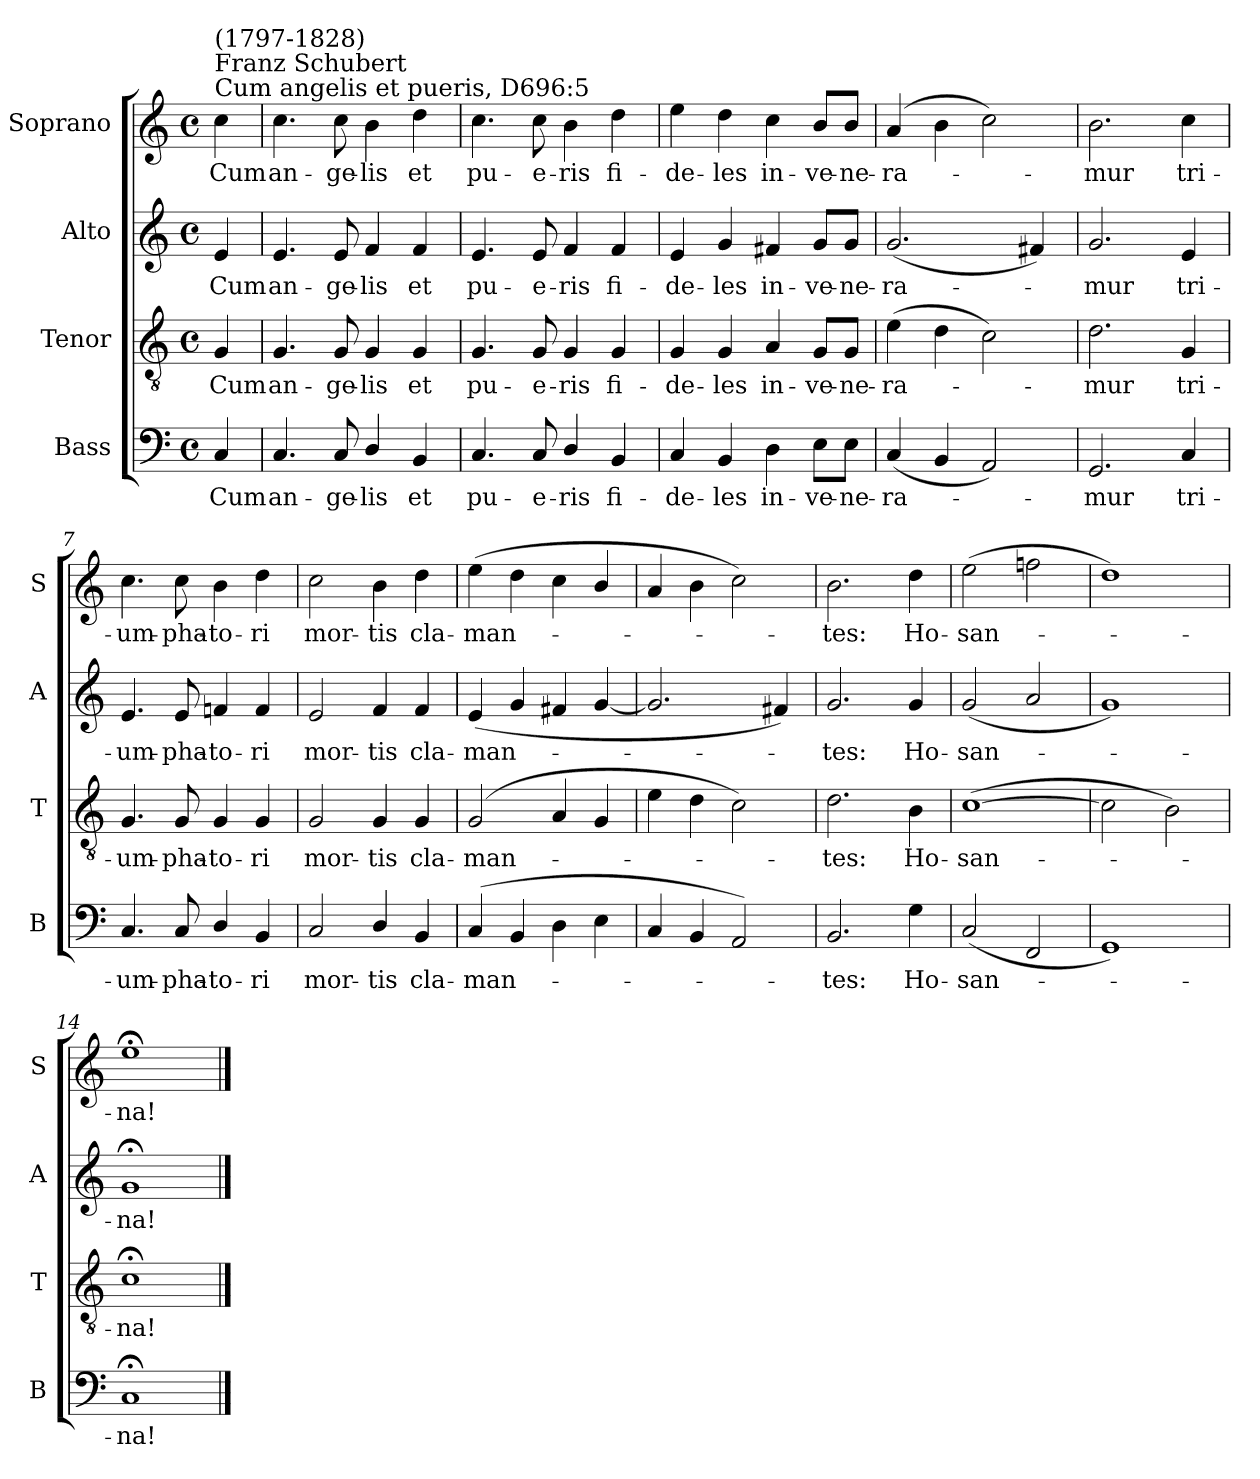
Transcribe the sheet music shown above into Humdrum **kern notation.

**kern	**text	**kern	**text	**kern	**text	**kern	**text
*part4	*part4	*part3	*part3	*part2	*part2	*part1	*part1
*staff4	*staff4	*staff3	*staff3	*staff2	*staff2	*staff1	*staff1
*I"Bass	*	*I"Tenor	*	*I"Alto	*	*I"Soprano	*
*I'B	*	*I'T	*	*I'A	*	*I'S	*
*clefF4	*	*clefGv2	*	*clefG2	*	*clefG2	*
*k[]	*	*k[]	*	*k[]	*	*k[]	*
*M4/4	*	*M4/4	*	*M4/4	*	*M4/4	*
*met(c)	*	*met(c)	*	*met(c)	*	*met(c)	*
*MM96	*	*MM96	*	*MM96	*	*MM96	*
=1	=1	=1	=1	=1	=1	=1	=1
!	!	!	!	!	!	!LO:TX:a:t=Cum angelis et pueris, D696&colon;5	!
!	!	!	!	!	!	!LO:TX:a:t=Franz Schubert	!
!	!	!	!	!	!	!LO:TX:a:t=(1797-1828)	!
!	!LO:LY:b	!	!LO:LY:b	!	!LO:LY:b	!	!LO:LY:b
4C/	Cum	4G/	Cum	4e/	Cum	4cc\	Cum
=2	=2	=2	=2	=2	=2	=2	=2
!	!LO:LY:b	!	!LO:LY:b	!	!LO:LY:b	!	!LO:LY:b
4.C/	an-	4.G/	an-	4.e/	an-	4.cc\	an-
!	!LO:LY:b	!	!LO:LY:b	!	!LO:LY:b	!	!LO:LY:b
8C/	-ge-	8G/	-ge-	8e/	-ge-	8cc\	-ge-
!	!LO:LY:b	!	!LO:LY:b	!	!LO:LY:b	!	!LO:LY:b
4D/	-lis	4G/	-lis	4f/	-lis	4b\	-lis
!	!LO:LY:b	!	!LO:LY:b	!	!LO:LY:b	!	!LO:LY:b
4BB/	et	4G/	et	4f/	et	4dd\	et
=3	=3	=3	=3	=3	=3	=3	=3
!	!LO:LY:b	!	!LO:LY:b	!	!LO:LY:b	!	!LO:LY:b
4.C/	pu-	4.G/	pu-	4.e/	pu-	4.cc\	pu-
!	!LO:LY:b	!	!LO:LY:b	!	!LO:LY:b	!	!LO:LY:b
8C/	-e-	8G/	-e-	8e/	-e-	8cc\	-e-
!	!LO:LY:b	!	!LO:LY:b	!	!LO:LY:b	!	!LO:LY:b
4D/	-ris	4G/	-ris	4f/	-ris	4b\	-ris
!	!LO:LY:b	!	!LO:LY:b	!	!LO:LY:b	!	!LO:LY:b
4BB/	fi-	4G/	fi-	4f/	fi-	4dd\	fi-
=4	=4	=4	=4	=4	=4	=4	=4
!	!LO:LY:b	!	!LO:LY:b	!	!LO:LY:b	!	!LO:LY:b
4C/	-de-	4G/	-de-	4e/	-de-	4ee\	-de-
!	!LO:LY:b	!	!LO:LY:b	!	!LO:LY:b	!	!LO:LY:b
4BB/	-les	4G/	-les	4g/	-les	4dd\	-les
!	!LO:LY:b	!	!LO:LY:b	!	!LO:LY:b	!	!LO:LY:b
4D\	in-	4A/	in-	4f#X/	in-	4cc\	in-
!	!LO:LY:b	!	!LO:LY:b	!	!LO:LY:b	!	!LO:LY:b
8E\L	-ve-	8G/L	-ve-	8g/L	-ve-	8b/L	-ve-
!	!LO:LY:b	!	!LO:LY:b	!	!LO:LY:b	!	!LO:LY:b
8E\J	-ne-	8G/J	-ne-	8g/J	-ne-	8b/J	-ne-
=5	=5	=5	=5	=5	=5	=5	=5
!	!LO:LY:b	!	!LO:LY:b	!	!LO:LY:b	!	!LO:LY:b
(<4C/	-ra-	(>4e\	-ra-	(<2.g/	-ra-	(>4a/	-ra-
4BB/	.	4d\	.	.	.	4b\	.
2AA/)	.	2c\)	.	.	.	2cc\)	.
.	.	.	.	4f#X/)	.	.	.
!!LO:LB:g=z
=6	=6	=6	=6	=6	=6	=6	=6
!	!LO:LY:b	!	!LO:LY:b	!	!LO:LY:b	!	!LO:LY:b
2.GG/	mur	2.d\	mur	2.g/	mur	2.b\	mur
!	!LO:LY:b	!	!LO:LY:b	!	!LO:LY:b	!	!LO:LY:b
4C/	tri-	4G/	tri-	4e/	tri-	4cc\	tri-
=7	=7	=7	=7	=7	=7	=7	=7
!	!LO:LY:b	!	!LO:LY:b	!	!LO:LY:b	!	!LO:LY:b
4.C/	-um-	4.G/	-um-	4.e/	-um-	4.cc\	-um-
!	!LO:LY:b	!	!LO:LY:b	!	!LO:LY:b	!	!LO:LY:b
8C/	-pha-	8G/	-pha-	8e/	-pha-	8cc\	-pha-
!	!LO:LY:b	!	!LO:LY:b	!	!LO:LY:b	!	!LO:LY:b
4D/	-to-	4G/	-to-	4fn/	-to-	4b\	-to-
!	!LO:LY:b	!	!LO:LY:b	!	!LO:LY:b	!	!LO:LY:b
4BB/	-ri	4G/	-ri	4f/	-ri	4dd\	-ri
=8	=8	=8	=8	=8	=8	=8	=8
!	!LO:LY:b	!	!LO:LY:b	!	!LO:LY:b	!	!LO:LY:b
2C/	mor-	2G/	mor-	2e/	mor-	2cc\	mor-
!	!LO:LY:b	!	!LO:LY:b	!	!LO:LY:b	!	!LO:LY:b
4D/	-tis	4G/	-tis	4f/	-tis	4b\	-tis
!	!LO:LY:b	!	!LO:LY:b	!	!LO:LY:b	!	!LO:LY:b
4BB/	cla-	4G/	cla-	4f/	cla-	4dd\	cla-
=9	=9	=9	=9	=9	=9	=9	=9
!	!LO:LY:b	!	!LO:LY:b	!	!LO:LY:b	!	!LO:LY:b
(>4C/	-man-	(<2G/	-man-	(<4e/	-man-	(>4ee\	-man-
4BB/	.	.	.	4g/	.	4dd\	.
4D\	.	4A/	.	4f#X/	.	4cc\	.
4E\	.	4G/	.	[4g/	.	4b/	.
!!LO:PB:g=z
=10	=10	=10	=10	=10	=10	=10	=10
4C/	.	4e\	.	2.g/]	.	4a/	.
4BB/	.	4d\	.	.	.	4b\	.
2AA/)	.	2c\)	.	.	.	2cc\)	.
.	.	.	.	4f#X/)	.	.	.
=11	=11	=11	=11	=11	=11	=11	=11
!	!LO:LY:b	!	!LO:LY:b	!	!LO:LY:b	!	!LO:LY:b
2.BB/	tes:	2.d\	tes:	2.g/	tes:	2.b\	tes:
!	!LO:LY:b	!	!LO:LY:b	!	!LO:LY:b	!	!LO:LY:b
4G\	Ho-	4B\	Ho-	4g/	Ho-	4dd\	Ho-
=12	=12	=12	=12	=12	=12	=12	=12
!	!LO:LY:b	!	!LO:LY:b	!	!LO:LY:b	!	!LO:LY:b
(<2C/	-san-	(>[1c	-san-	(<2g/	-san-	(>2ee\	-san-
2FF/	.	.	.	2a/	.	2ffn\	.
=13	=13	=13	=13	=13	=13	=13	=13
1GG)	.	2c\]	.	1g)	.	1dd)	.
.	.	2B\)	.	.	.	.	.
=14	=14	=14	=14	=14	=14	=14	=14
!	!LO:LY:b	!	!LO:LY:b	!	!LO:LY:b	!	!LO:LY:b
1C;<	na!	1c;<	na!	1g;<	na!	1ee;<	na!
==	==	==	==	==	==	==	==
*-	*-	*-	*-	*-	*-	*-	*-
